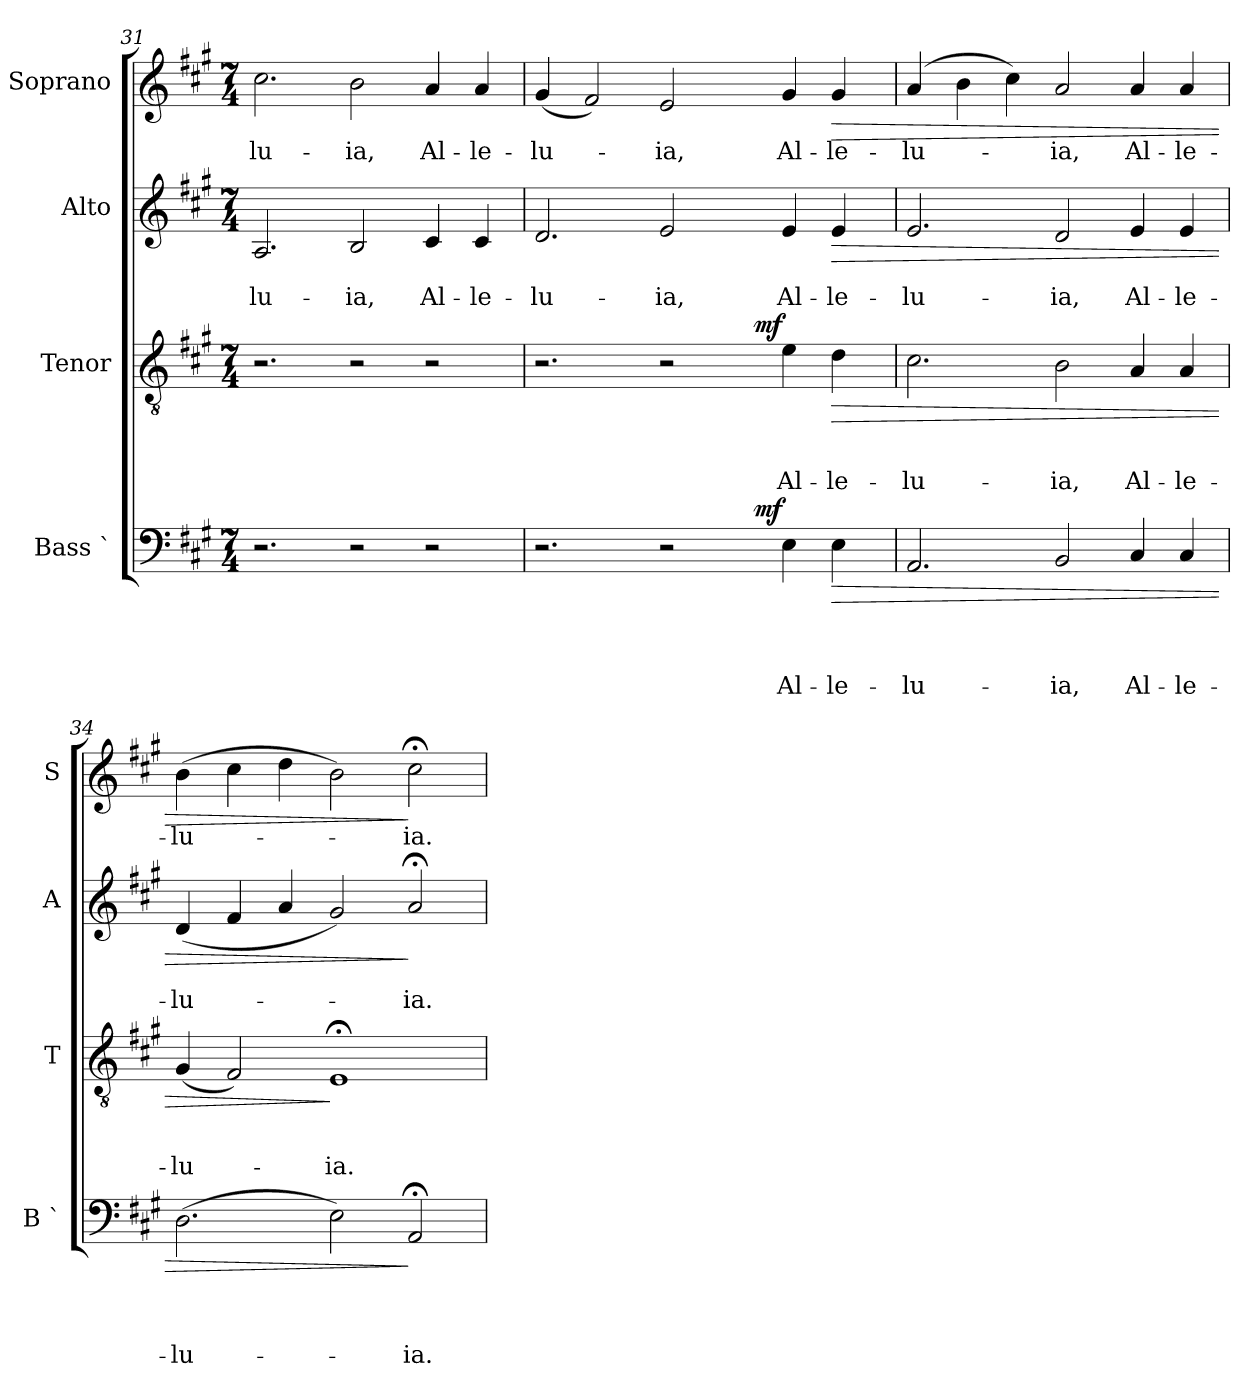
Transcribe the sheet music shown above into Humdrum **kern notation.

**kern	**text	**text	**text	**text	**dynam	**kern	**text	**text	**text	**dynam	**kern	**text	**text	**dynam	**kern	**text	**dynam
*part4	*part4	*part4	*part4	*part4	*part4	*part3	*part3	*part3	*part3	*part3	*part2	*part2	*part2	*part2	*part1	*part1	*part1
*staff4	*staff4	*staff4	*staff4	*staff4	*staff4	*staff3	*staff3	*staff3	*staff3	*staff3	*staff2	*staff2	*staff2	*staff2	*staff1	*staff1	*staff1
*I"Bass `	*	*	*	*	*	*I"Tenor	*	*	*	*	*I"Alto	*	*	*	*I"Soprano	*	*
*I'B `	*	*	*	*	*	*I'T	*	*	*	*	*I'A	*	*	*	*I'S	*	*
*clefF4	*	*	*	*	*	*clefGv2	*	*	*	*	*clefG2	*	*	*	*clefG2	*	*
*k[f#c#g#]	*	*	*	*	*	*k[f#c#g#]	*	*	*	*	*k[f#c#g#]	*	*	*	*k[f#c#g#]	*	*
*A:	*	*	*	*	*	*A:	*	*	*	*	*A:	*	*	*	*A:	*	*
*M7/4	*	*	*	*	*	*M7/4	*	*	*	*	*M7/4	*	*	*	*M7/4	*	*
=31	=31	=31	=31	=31	=31	=31	=31	=31	=31	=31	=31	=31	=31	=31	=31	=31	=31
!	!	!	!	!	!	!	!	!	!	!	!	!	!LO:LY:b	!	!	!LO:LY:b	!
2.r	.	.	.	.	.	2.r	.	.	.	.	2.A/	.	-lu-	.	2.cc#\	-lu-	.
!	!	!	!	!	!	!	!	!	!	!	!	!	!LO:LY:b	!	!	!LO:LY:b	!
2r	.	.	.	.	.	2r	.	.	.	.	2B/	.	-ia,	.	2b\	-ia,	.
!	!	!	!	!	!	!	!	!	!	!	!	!	!LO:LY:b	!	!	!LO:LY:b	!
2r	.	.	.	.	.	2r	.	.	.	.	4c#/	.	Al-	.	4a/	Al-	.
!	!	!	!	!	!	!	!	!	!	!	!	!	!LO:LY:b	!	!	!LO:LY:b	!
.	.	.	.	.	.	.	.	.	.	.	4c#/	.	-le-	.	4a/	-le-	.
=32	=32	=32	=32	=32	=32	=32	=32	=32	=32	=32	=32	=32	=32	=32	=32	=32	=32
!	!	!	!	!	!	!	!	!	!	!	!	!	!LO:LY:b	!	!	!LO:LY:b	!
*^	*	*	*	*	*	*^	*	*	*	*	*	*	*	*	*^	*	*
2.r	1ryy	.	.	.	.	.	2.r	1ryy	.	.	.	.	2.d/	.	-lu-	.	(<4g#/	1ryy	-lu-	.
.	.	.	.	.	.	.	.	.	.	.	.	.	.	.	.	.	2f#/)	.	.	.
!	!	!	!	!	!	!	!	!	!	!	!	!	!	!	!LO:LY:b	!	!	!	!LO:LY:b	!
2r	.	.	.	.	.	.	2r	.	.	.	.	.	2e/	.	-ia,	.	2e/	.	-ia,	.
.	8ryy	.	.	.	.	.	.	8ryy	.	.	.	.	.	.	.	.	.	8ryy	.	.
.	32ryy	.	.	.	.	.	.	32ryy	.	.	.	.	.	.	.	.	.	32ryy	.	.
!	!	!	!	!	!	!LO:DY:a	!	!	!	!	!	!LO:DY:a	!	!	!	!	!	!	!	!LO:DY:a
!	!	!	!	!	!	!	!	!	!	!	!	!	!	!	!	!	!	!	!	!LO:DY:n=1:b
.	2ryy	.	.	.	.	mf	.	2ryy	.	.	.	mf	.	.	.	.	.	2ryy	.	mf mf
!	!	!	!	!	!LO:LY:b	!	!	!	!	!	!LO:LY:b	!	!	!	!LO:LY:b	!	!	!	!LO:LY:b	!
4E\	.	.	.	.	Al-	.	4e\	.	.	.	Al-	.	4e/	.	Al-	.	4g#/	.	Al-	.
!	!	!	!	!	!LO:LY:b	!LO:HP:b	!	!	!	!	!LO:LY:b	!LO:HP:b	!	!	!LO:LY:b	!LO:HP:b	!	!	!LO:LY:b	!LO:HP:b
4E\	.	.	.	.	-le-	>	4d\	.	.	.	-le-	>	4e/	.	-le-	>	4g#/	.	-le-	>
.	16.ryy	.	.	.	.	.	.	16.ryy	.	.	.	.	.	.	.	.	.	16.ryy	.	.
=33	=33	=33	=33	=33	=33	=33	=33	=33	=33	=33	=33	=33	=33	=33	=33	=33	=33	=33	=33	=33
!	!	!	!	!	!LO:LY:b	!	!	!	!	!	!LO:LY:b	!	!	!	!LO:LY:b	!	!	!	!LO:LY:b	!
*v	*v	*	*	*	*	*	*	*	*	*	*	*	*	*	*	*	*v	*v	*	*
*	*	*	*	*	*	*v	*v	*	*	*	*	*	*	*	*	*	*	*
2.AA/	.	.	.	-lu-	.	2.c#\	.	.	-lu-	.	2.e/	.	-lu-	.	(>4a/	-lu-	.
.	.	.	.	.	.	.	.	.	.	.	.	.	.	.	4b\	.	.
.	.	.	.	.	.	.	.	.	.	.	.	.	.	.	4cc#\)	.	.
!	!	!	!	!LO:LY:b	!	!	!	!	!LO:LY:b	!	!	!	!LO:LY:b	!	!	!LO:LY:b	!
2BB/	.	.	.	-ia,	.	2B\	.	.	-ia,	.	2d/	.	-ia,	.	2a/	-ia,	.
!	!	!	!	!LO:LY:b	!	!	!	!	!LO:LY:b	!	!	!	!LO:LY:b	!	!	!LO:LY:b	!
4C#/	.	.	.	Al-	.	4A/	.	.	Al-	.	4e/	.	Al-	.	4a/	Al-	.
!	!	!	!	!LO:LY:b	!	!	!	!	!LO:LY:b	!	!	!	!LO:LY:b	!	!	!LO:LY:b	!
4C#/	.	.	.	-le-	.	4A/	.	.	-le-	.	4e/	.	-le-	.	4a/	-le-	.
=34	=34	=34	=34	=34	=34	=34	=34	=34	=34	=34	=34	=34	=34	=34	=34	=34	=34
!	!	!	!	!LO:LY:b	!	!	!	!	!LO:LY:b	!	!	!	!LO:LY:b	!	!	!LO:LY:b	!
(>2.D\	.	.	.	-lu-	.	(<4G#/	.	.	-lu-	.	(<4d/	.	-lu-	.	(>4b\	-lu-	.
.	.	.	.	.	.	2F#/)	.	.	.	.	4f#/	.	.	.	4cc#\	.	.
.	.	.	.	.	.	.	.	.	.	.	4a/	.	.	.	4dd\	.	.
!	!	!	!	!	!	!	!	!	!LO:LY:b	!	!	!	!	!	!	!	!
2E\)	.	.	.	.	.	1E;	.	.	-ia.	]	2g#/)	.	.	.	2b\)	.	.
!	!	!	!	!LO:LY:b	!	!	!	!	!	!	!	!	!LO:LY:b	!	!	!LO:LY:b	!
2AA;</	.	.	.	-ia.	]	.	.	.	.	.	2a;</	.	-ia.	]	2cc#;<\	-ia.	]
=	=	=	=	=	=	=	=	=	=	=	=	=	=	=	=	=	=
*-	*-	*-	*-	*-	*-	*-	*-	*-	*-	*-	*-	*-	*-	*-	*-	*-	*-
